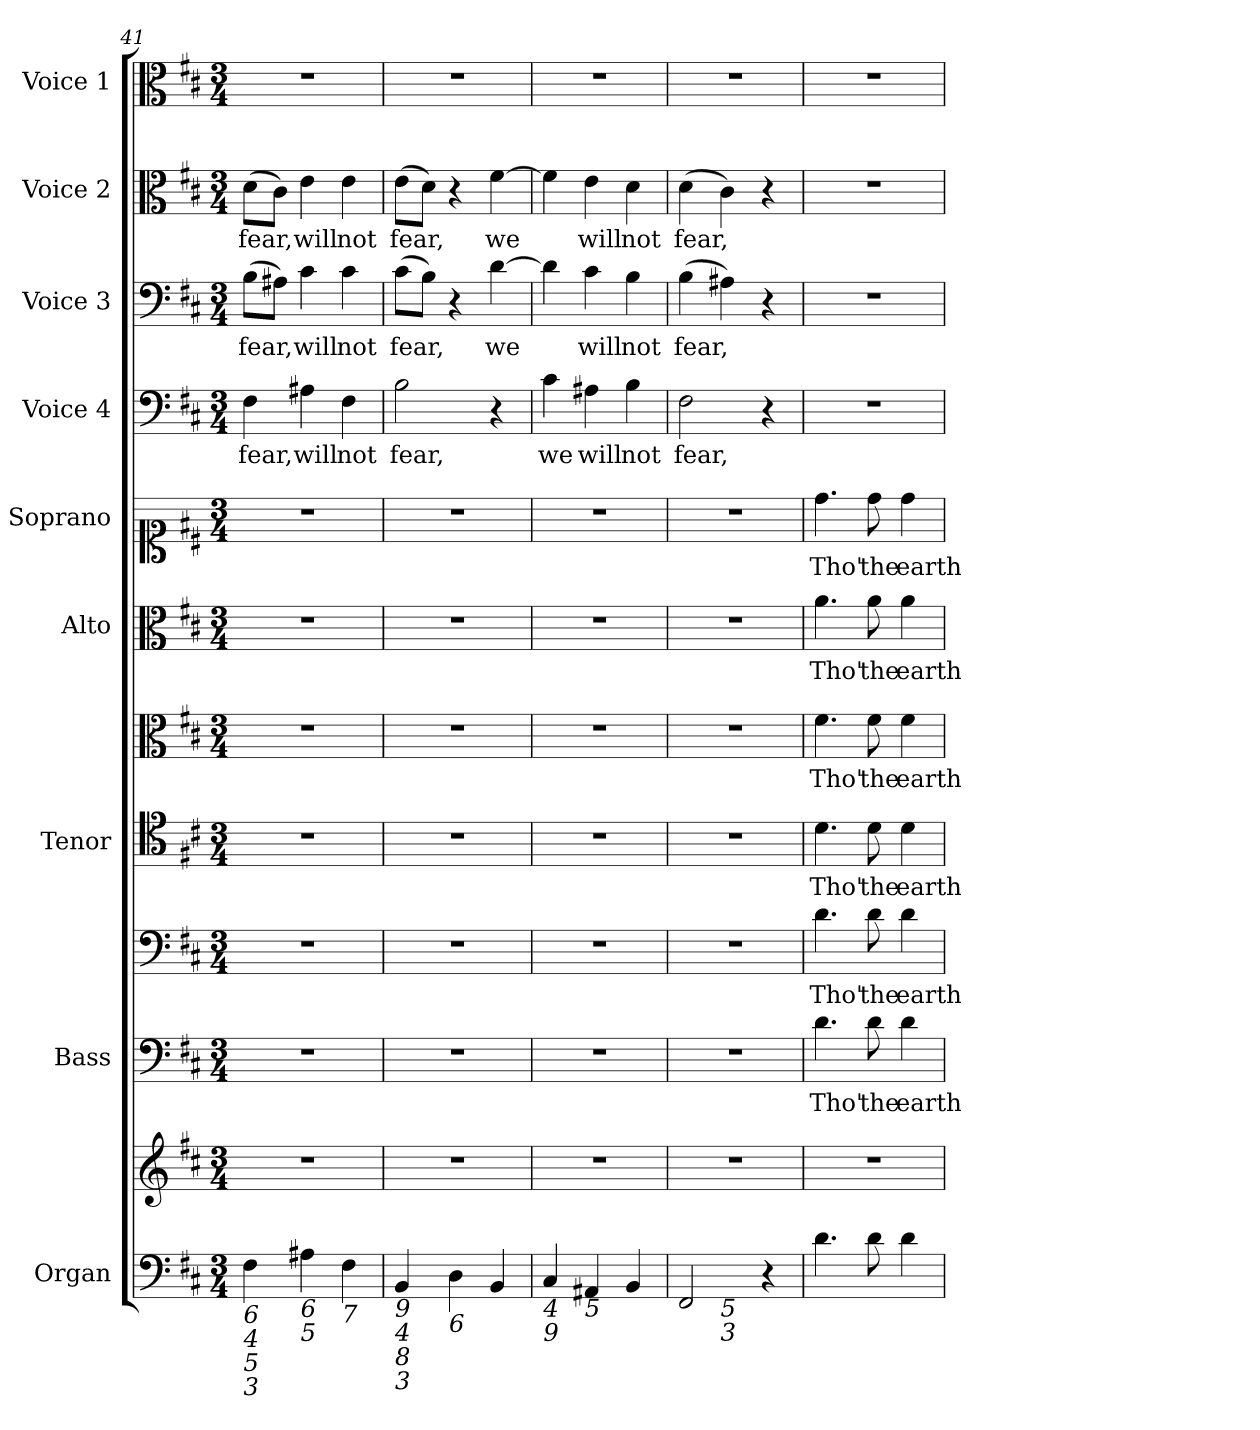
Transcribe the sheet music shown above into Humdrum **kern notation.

**kern	**kern	**kern	**text	**kern	**text	**kern	**text	**kern	**text	**kern	**text	**kern	**text	**kern	**text	**kern	**text	**kern	**text	**kern
*part11	*part11	*part10	*part10	*part9	*part9	*part8	*part8	*part7	*part7	*part6	*part6	*part5	*part5	*part4	*part4	*part3	*part3	*part2	*part2	*part1
*staff12	*staff11	*staff10	*staff10	*staff9	*staff9	*staff8	*staff8	*staff7	*staff7	*staff6	*staff6	*staff5	*staff5	*staff4	*staff4	*staff3	*staff3	*staff2	*staff2	*staff1
*I"Organ	*	*I"Bass	*	*	*	*I"Tenor	*	*	*	*I"Alto	*	*I"Soprano	*	*I"Voice 4	*	*I"Voice 3	*	*I"Voice 2	*	*I"Voice 1
*I'Org.	*	*I'B	*	*	*	*I'T	*	*I'A	*	*I'A	*	*I'S	*	*	*	*	*	*	*	*
*clefF4	*clefG2	*clefF4	*	*clefF4	*	*clefC4	*	*clefC3	*	*clefC3	*	*clefC1	*	*clefF4	*	*clefF4	*	*clefC3	*	*clefC3
*k[f#c#]	*k[f#c#]	*k[f#c#]	*	*k[f#c#]	*	*k[f#c#]	*	*k[f#c#]	*	*k[f#c#]	*	*k[f#c#]	*	*k[f#c#]	*	*k[f#c#]	*	*k[f#c#]	*	*k[f#c#]
*D:	*D:	*D:	*	*D:	*	*D:	*	*D:	*	*D:	*	*D:	*	*D:	*	*D:	*	*D:	*	*D:
*M3/4	*M3/4	*M3/4	*	*M3/4	*	*M3/4	*	*M3/4	*	*M3/4	*	*M3/4	*	*M3/4	*	*M3/4	*	*M3/4	*	*M3/4
=41	=41	=41	=41	=41	=41	=41	=41	=41	=41	=41	=41	=41	=41	=41	=41	=41	=41	=41	=41	=41
!LO:TX:b:i:t=6	!	!	!	!	!	!	!	!	!	!	!	!	!	!	!	!	!	!	!	!
!LO:TX:b:i:t=4	!	!	!	!	!	!	!	!	!	!	!	!	!	!	!	!	!	!	!	!
!LO:TX:b:i:t=5	!	!	!	!	!	!	!	!	!	!	!	!	!	!	!	!	!	!	!	!
!LO:TX:b:i:t=3	!	!	!	!	!	!	!	!	!	!	!	!	!	!	!	!	!	!	!	!
!	!	!	!	!	!	!	!	!	!	!	!	!	!	!	!LO:LY:b	!	!LO:LY:b	!	!LO:LY:b	!
4F#\	2.r	2.r	.	2.r	.	2.r	.	2.r	.	2.r	.	2.r	.	4F#\	fear,	(>8B\L	fear,	(>8d\L	fear,	2.r
.	.	.	.	.	.	.	.	.	.	.	.	.	.	.	.	8A#X\J)	.	8c#\J)	.	.
!LO:TX:b:i:t=6	!	!	!	!	!	!	!	!	!	!	!	!	!	!	!	!	!	!	!	!
!LO:TX:b:i:t=5	!	!	!	!	!	!	!	!	!	!	!	!	!	!	!	!	!	!	!	!
!	!	!	!	!	!	!	!	!	!	!	!	!	!	!	!LO:LY:b	!	!LO:LY:b	!	!LO:LY:b	!
4A#X\	.	.	.	.	.	.	.	.	.	.	.	.	.	4A#X\	will	4c#\	will	4e\	will	.
!LO:TX:b:i:t=7	!	!	!	!	!	!	!	!	!	!	!	!	!	!	!	!	!	!	!	!
!	!	!	!	!	!	!	!	!	!	!	!	!	!	!	!LO:LY:b	!	!LO:LY:b	!	!LO:LY:b	!
4F#\	.	.	.	.	.	.	.	.	.	.	.	.	.	4F#\	not	4c#\	not	4e\	not	.
=42	=42	=42	=42	=42	=42	=42	=42	=42	=42	=42	=42	=42	=42	=42	=42	=42	=42	=42	=42	=42
!LO:TX:b:i:t=9	!	!	!	!	!	!	!	!	!	!	!	!	!	!	!	!	!	!	!	!
!LO:TX:b:i:t=4	!	!	!	!	!	!	!	!	!	!	!	!	!	!	!	!	!	!	!	!
!LO:TX:b:i:t=8	!	!	!	!	!	!	!	!	!	!	!	!	!	!	!	!	!	!	!	!
!LO:TX:b:i:t=3	!	!	!	!	!	!	!	!	!	!	!	!	!	!	!	!	!	!	!	!
!	!	!	!	!	!	!	!	!	!	!	!	!	!	!	!LO:LY:b	!	!LO:LY:b	!	!LO:LY:b	!
4BB/	2.r	2.r	.	2.r	.	2.r	.	2.r	.	2.r	.	2.r	.	2B\	fear,	(>8c#\L	fear,	(>8e\L	fear,	2.r
.	.	.	.	.	.	.	.	.	.	.	.	.	.	.	.	8B\J)	.	8d\J)	.	.
!LO:TX:b:i:t=6	!	!	!	!	!	!	!	!	!	!	!	!	!	!	!	!	!	!	!	!
4D\	.	.	.	.	.	.	.	.	.	.	.	.	.	.	.	4r	.	4r	.	.
!	!	!	!	!	!	!	!	!	!	!	!	!	!	!	!	!	!LO:LY:b	!	!LO:LY:b	!
4BB/	.	.	.	.	.	.	.	.	.	.	.	.	.	4r	.	[4d\	we	[4f#\	we	.
=43	=43	=43	=43	=43	=43	=43	=43	=43	=43	=43	=43	=43	=43	=43	=43	=43	=43	=43	=43	=43
!LO:TX:b:i:t=4	!	!	!	!	!	!	!	!	!	!	!	!	!	!	!	!	!	!	!	!
!LO:TX:b:i:t=9	!	!	!	!	!	!	!	!	!	!	!	!	!	!	!	!	!	!	!	!
!	!	!	!	!	!	!	!	!	!	!	!	!	!	!	!LO:LY:b	!	!	!	!	!
4C#/	2.r	2.r	.	2.r	.	2.r	.	2.r	.	2.r	.	2.r	.	4c#\	we	4d\]	.	4f#\]	.	2.r
!LO:TX:b:i:t=5	!	!	!	!	!	!	!	!	!	!	!	!	!	!	!	!	!	!	!	!
!	!	!	!	!	!	!	!	!	!	!	!	!	!	!	!LO:LY:b	!	!LO:LY:b	!	!LO:LY:b	!
4AA#X/	.	.	.	.	.	.	.	.	.	.	.	.	.	4A#X\	will	4c#\	will	4e\	will	.
!	!	!	!	!	!	!	!	!	!	!	!	!	!	!	!LO:LY:b	!	!LO:LY:b	!	!LO:LY:b	!
4BB/	.	.	.	.	.	.	.	.	.	.	.	.	.	4B\	not	4B\	not	4d\	not	.
=44	=44	=44	=44	=44	=44	=44	=44	=44	=44	=44	=44	=44	=44	=44	=44	=44	=44	=44	=44	=44
!LO:TX:b:i:t=6	!	!	!	!	!	!	!	!	!	!	!	!	!	!	!	!	!	!	!	!
!LO:TX:b:i:t=4	!	!	!	!	!	!	!	!	!	!	!	!	!	!	!	!	!	!	!	!
!	!	!	!	!	!	!	!	!	!	!	!	!	!	!	!LO:LY:b	!	!LO:LY:b	!	!LO:LY:b	!
*^	*	*	*	*	*	*	*	*	*	*	*	*	*	*	*	*	*	*	*	*
2FF#/	4ryy	2.r	2.r	.	2.r	.	2.r	.	2.r	.	2.r	.	2.r	.	2F#\	fear,	(>4B\	fear,	(>4d\	fear,	2.r
!	!LO:TX:b:i:t=5	!	!	!	!	!	!	!	!	!	!	!	!	!	!	!	!	!	!	!	!
!	!LO:TX:b:i:t=3	!	!	!	!	!	!	!	!	!	!	!	!	!	!	!	!	!	!	!	!
.	2ryy	.	.	.	.	.	.	.	.	.	.	.	.	.	.	.	4A#X\)	.	4c#\)	.	.
4r	.	.	.	.	.	.	.	.	.	.	.	.	.	.	4r	.	4r	.	4r	.	.
!!LO:PB:g=z
=45	=45	=45	=45	=45	=45	=45	=45	=45	=45	=45	=45	=45	=45	=45	=45	=45	=45	=45	=45	=45	=45
!	!	!	!	!LO:LY:b	!	!LO:LY:b	!	!LO:LY:b	!	!LO:LY:b	!	!LO:LY:b	!	!LO:LY:b	!	!	!	!	!	!	!
*v	*v	*	*	*	*	*	*	*	*	*	*	*	*	*	*	*	*	*	*	*	*
4.d\	2.r	4.d\	Tho'	4.d\	Tho'	4.d\	Tho'	4.f#\	Tho'	4.a\	Tho'	4.dd\	Tho'	2.r	.	2.r	.	2.r	.	2.r
!	!	!	!LO:LY:b	!	!LO:LY:b	!	!LO:LY:b	!	!LO:LY:b	!	!LO:LY:b	!	!LO:LY:b	!	!	!	!	!	!	!
8d\	.	8d\	the	8d\	the	8d\	the	8f#\	the	8a\	the	8dd\	the	.	.	.	.	.	.	.
!	!	!	!LO:LY:b	!	!LO:LY:b	!	!LO:LY:b	!	!LO:LY:b	!	!LO:LY:b	!	!LO:LY:b	!	!	!	!	!	!	!
4d\	.	4d\	earth	4d\	earth	4d\	earth	4f#\	earth	4a\	earth	4dd\	earth	.	.	.	.	.	.	.
=	=	=	=	=	=	=	=	=	=	=	=	=	=	=	=	=	=	=	=	=
*-	*-	*-	*-	*-	*-	*-	*-	*-	*-	*-	*-	*-	*-	*-	*-	*-	*-	*-	*-	*-
